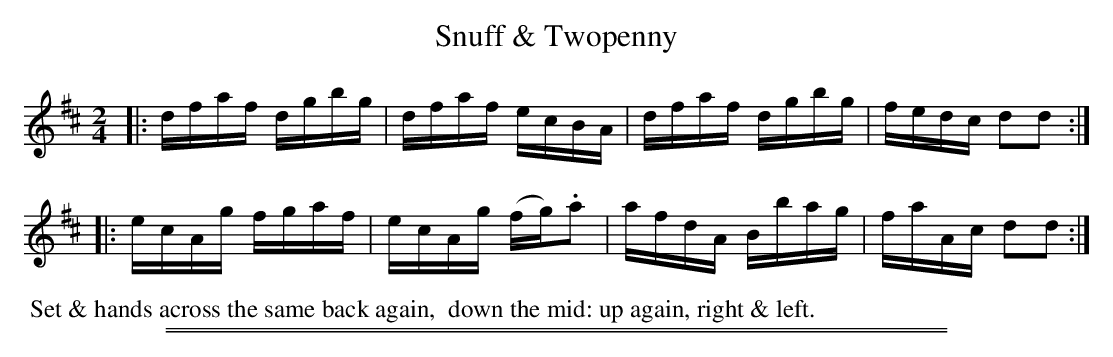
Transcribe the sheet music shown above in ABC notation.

X:1
T: Snuff & Twopenny
M: 2/4
L: 1/16
K: D
|:\
dfaf dgbg | dfaf ecBA |\
dfaf dgbg | fedc d2d2 :|
|:\
ecAg fgaf | ecAg (fg).a2 |\
afdA Bbag | faAc d2d2 :|
